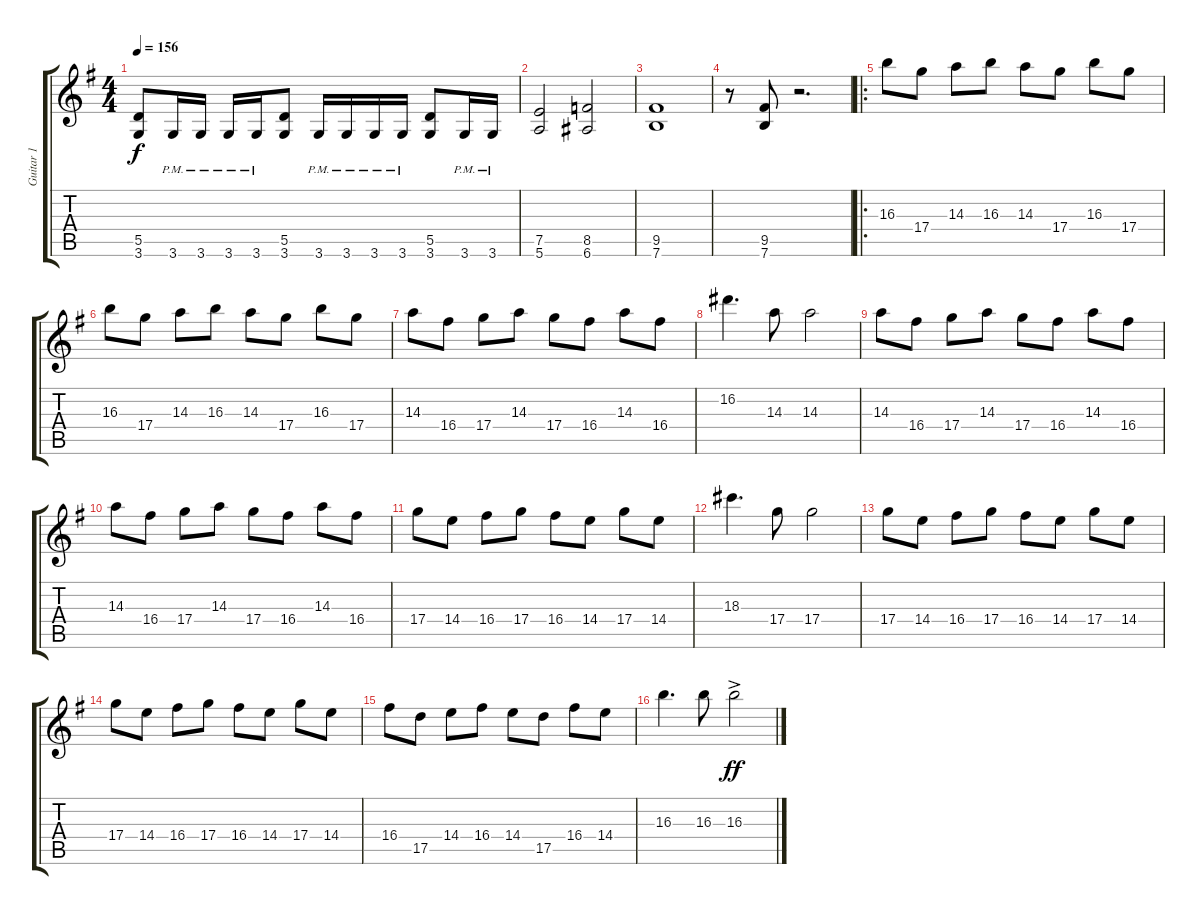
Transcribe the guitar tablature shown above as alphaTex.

\track ("Guitar 1" "Guitar 1") {instrument distortionguitar}
\staff {score tabs}
\tuning (E4 B3 G3 D3 A2 E2) {hide}
\ts (4 4)
\tempo 156
\clef g2
\ks g
(5.5 3.6).8{dy f} 3.6{pm}.16 3.6{pm}.16 3.6{pm}.16 3.6{pm}.16 (5.5 3.6).8 3.6{pm}.16 3.6{pm}.16 3.6{pm}.16 3.6{pm}.16 (5.5 3.6).8 3.6{pm}.16 3.6{pm}.16 |
(7.5 5.6).2 (8.5 6.6).2 |
(9.5 7.6).1 |
r.8 (9.5 7.6).8 r.2{d} |
\ro
16.3.8 17.4.8 14.3.8 16.3.8 14.3.8 17.4.8 16.3.8 17.4.8 |
16.3.8 17.4.8 14.3.8 16.3.8 14.3.8 17.4.8 16.3.8 17.4.8 |
14.3.8 16.4.8 17.4.8 14.3.8 17.4.8 16.4.8 14.3.8 16.4.8 |
16.2.4{d} 14.3.8 14.3.2 |
14.3.8 16.4.8 17.4.8 14.3.8 17.4.8 16.4.8 14.3.8 16.4.8 |
14.3.8 16.4.8 17.4.8 14.3.8 17.4.8 16.4.8 14.3.8 16.4.8 |
17.4.8 14.4.8 16.4.8 17.4.8 16.4.8 14.4.8 17.4.8 14.4.8 |
18.3.4{d} 17.4.8 17.4.2 |
17.4.8 14.4.8 16.4.8 17.4.8 16.4.8 14.4.8 17.4.8 14.4.8 |
17.4.8 14.4.8 16.4.8 17.4.8 16.4.8 14.4.8 17.4.8 14.4.8 |
16.4.8 17.5.8 14.4.8 16.4.8 14.4.8 17.5.8 16.4.8 14.4.8 |
16.3.4{d} 16.3.8 16.3{ac}.2{dy ff}
